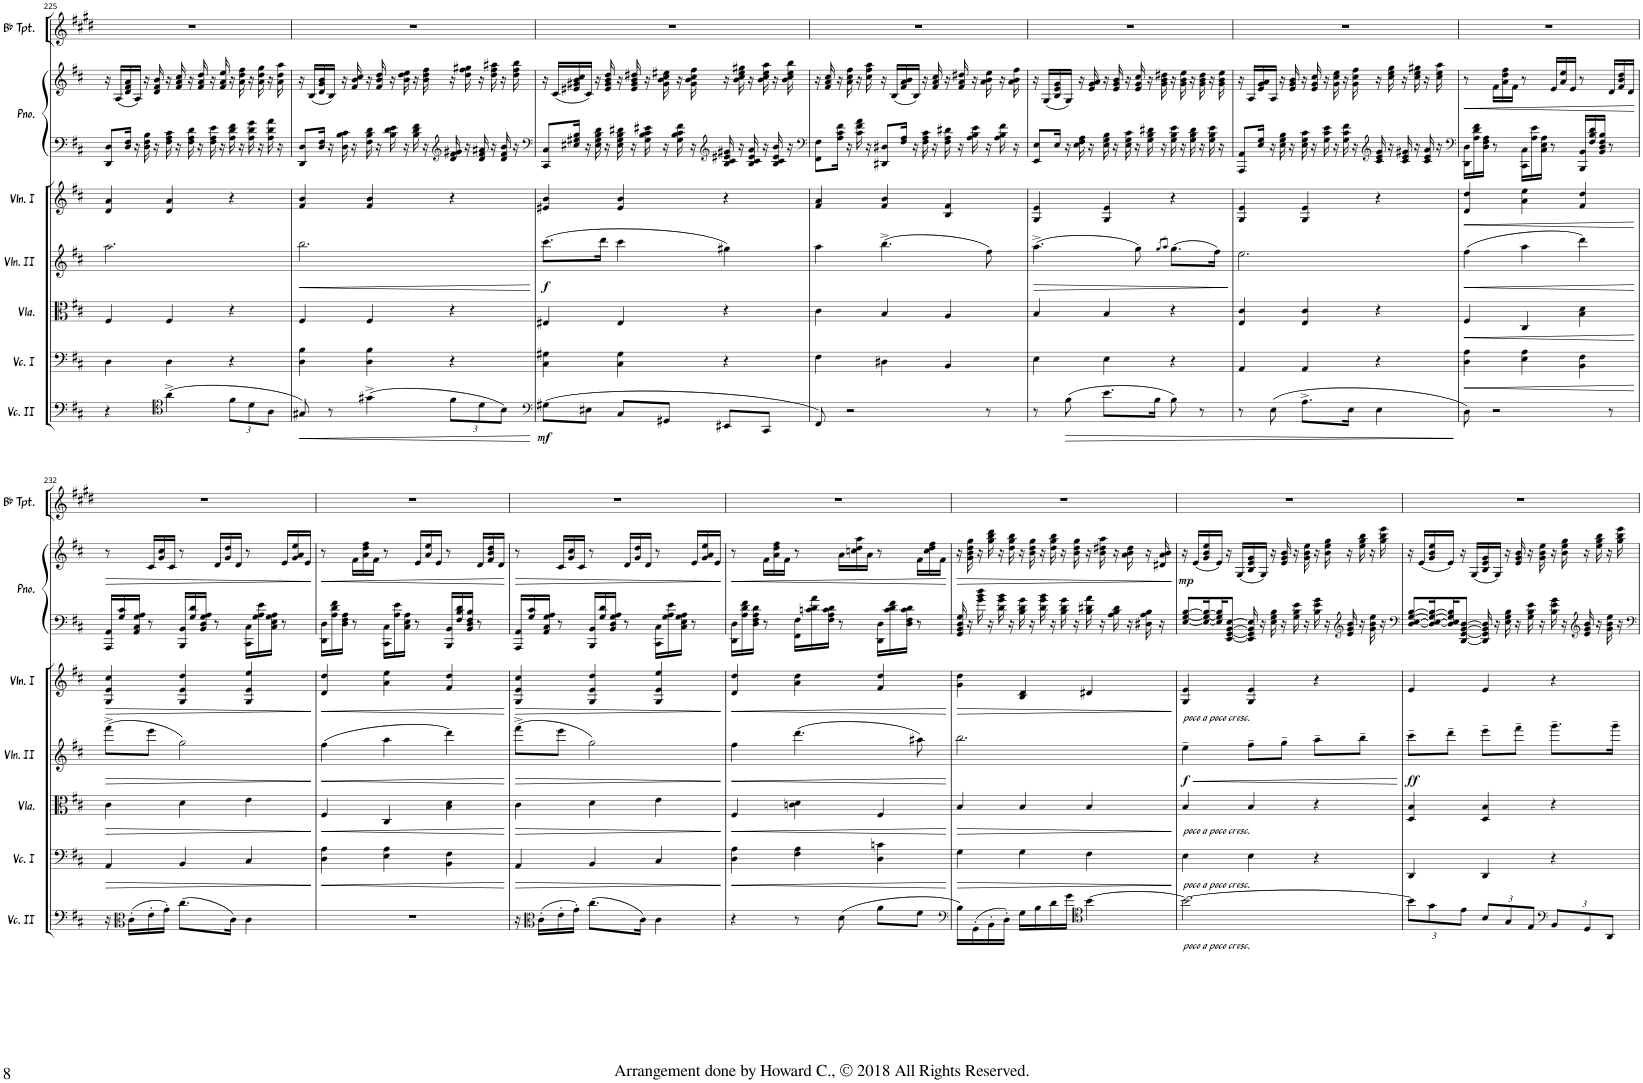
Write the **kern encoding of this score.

**kern	**dynam	**kern	**dynam	**kern	**dynam	**kern	**dynam	**kern	**dynam	**kern	**kern	**dynam	**kern
*part7	*part7	*part6	*part6	*part5	*part5	*part4	*part4	*part3	*part3	*part2	*part2	*part2	*part1
*staff8	*staff8	*staff7	*staff7	*staff6	*staff6	*staff5	*staff5	*staff4	*staff4	*staff3	*staff2	*staff2/3	*staff1
*I"Violoncello II	*	*I"Violoncello I	*	*I"Viola	*	*I"Violin II	*	*I"Violin I	*	*I"Piano	*	*	*I"Bb Trumpet
*I'Vc. II	*	*I'Vc. I	*	*I'Vla.	*	*I'Vln. II	*	*I'Vln. I	*	*I'Pno.	*	*	*I'Bb Tpt.
!!LO:PB:g=z
*clefF4	*	*clefF4	*	*clefC3	*	*clefG2	*	*clefG2	*	*clefF4	*clefG2	*	*clefG2
*	*	*	*	*	*	*	*	*	*	*	*	*	*Trd1c2
*k[f#c#]	*	*k[f#c#]	*	*k[f#c#]	*	*k[f#c#]	*	*k[f#c#]	*	*k[f#c#]	*k[f#c#]	*	*k[f#c#g#d#]
*M3/4	*	*M3/4	*	*M3/4	*	*M3/4	*	*M3/4	*	*M9/8	*M9/8	*	*M3/4
*	*	*	*	*	*	*	*	*	*	*Xbrackettup	*	*	*
=225	=225	=225	=225	=225	=225	=225	=225	=225	=225	=225	=225	=225	=225
4r	.	4D\	.	4F#/	.	2.aa\	.	4d/ 4a/	.	12DD/ 12D/L	24r	.	2.r
.	.	.	.	.	.	.	.	.	.	.	(24A/LL	.	.
.	.	.	.	.	.	.	.	.	.	24D/ 24F#/Jk	24d/ 24f#/ 24a/	.	.
*	*	*	*	*	*	*	*	*	*	*brackettup	*	*	*
.	.	.	.	.	.	.	.	.	.	24r	24A/JJ)	.	.
.	.	.	.	.	.	.	.	.	.	24D\ 24F#\ 24B\	24r	.	.
.	.	.	.	.	.	.	.	.	.	24r	24d/ 24f#/ 24b/	.	.
*clefC4	*	*	*	*	*	*	*	*	*	*	*	*	*
(4a^\	.	4D\	.	4F#/	.	.	.	4d/ 4a/	.	24F#\ 24A\ 24c#\	24r	.	.
.	.	.	.	.	.	.	.	.	.	24r	24f#/ 24a/ 24cc#/	.	.
.	.	.	.	.	.	.	.	.	.	24F#\ 24A\ 24d\	24r	.	.
.	.	.	.	.	.	.	.	.	.	24r	24f#/ 24a/ 24dd/	.	.
.	.	.	.	.	.	.	.	.	.	24F#\ 24A\ 24e\	24r	.	.
.	.	.	.	.	.	.	.	.	.	24r	24f#/ 24a/ 24ee/	.	.
*Xbrackettup	*	*	*	*	*	*	*	*	*	*	*	*	*
12f#\L	.	4r	.	4r	.	.	.	4r	.	24A\ 24d\ 24f#\	24r	.	.
.	.	.	.	.	.	.	.	.	.	24r	24a\ 24dd\ 24ff#\	.	.
12d\	.	.	.	.	.	.	.	.	.	24A\ 24d\ 24g\	24r	.	.
.	.	.	.	.	.	.	.	.	.	24r	24a\ 24dd\ 24gg\	.	.
12A\J	.	.	.	.	.	.	.	.	.	24A\ 24d\ 24a\	24r	.	.
.	.	.	.	.	.	.	.	.	.	24r	24a\ 24dd\ 24aa\	.	.
=226	=226	=226	=226	=226	=226	=226	=226	=226	=226	=226	=226	=226	=226
!	!LO:HP:b	!	!	!	!	!	!LO:HP:b	!	!	!	!	!	!
*	*	*	*	*	*	*	*	*	*	*Xbrackettup	*	*	*
8G#X/)	<	4D\ 4B\	.	4F#/	.	2.bb\	<	4f#/ 4b/	.	12DD/ 12D/L	24r	.	2.r
.	.	.	.	.	.	.	.	.	.	.	(24B/LL	.	.
.	.	.	.	.	.	.	.	.	.	24D/ 24F#/Jk	24d/ 24g/ 24b/	.	.
*	*	*	*	*	*	*	*	*	*	*brackettup	*	*	*
8r	.	.	.	.	.	.	.	.	.	24r	24B/JJ)	.	.
.	.	.	.	.	.	.	.	.	.	24D\ 24B\ 24c#\	24r	.	.
.	.	.	.	.	.	.	.	.	.	24r	24f#/ 24b/ 24cc#/	.	.
(4g#X^\	.	4D\ 4B\	.	4F#/	.	.	.	4f#/ 4b/	.	24F#\ 24B\ 24d\	24r	.	.
.	.	.	.	.	.	.	.	.	.	24r	24f#/ 24b/ 24dd/	.	.
.	.	.	.	.	.	.	.	.	.	24B\ 24d\ 24e\	24r	.	.
.	.	.	.	.	.	.	.	.	.	24r	24b\ 24dd\ 24ee\	.	.
.	.	.	.	.	.	.	.	.	.	24B\ 24d\ 24f#\	24r	.	.
.	.	.	.	.	.	.	.	.	.	24r	24b\ 24dd\ 24ff#\	.	.
*	*	*	*	*	*	*	*	*	*	*clefG2	*	*	*
12f#\L	.	4r	.	4r	.	.	.	4r	.	24d/ 24f#/ 24g#X/	24r	.	.
.	.	.	.	.	.	.	.	.	.	24r	24dd\ 24ff#\ 24gg#X\	.	.
12d\	.	.	.	.	.	.	.	.	.	24d/ 24f#/ 24a#X/	24r	.	.
.	.	.	.	.	.	.	.	.	.	24r	24dd\ 24ff#\ 24aa#X\	.	.
12B\J)	.	.	.	.	.	.	.	.	.	24d/ 24f#/ 24b/	24r	.	.
.	.	.	.	.	.	.	.	.	.	24r	24dd\ 24ff#\ 24bb\	.	.
.	[	.	.	.	.	.	[	.	.	.	.	.	.
=227	=227	=227	=227	=227	=227	=227	=227	=227	=227	=227	=227	=227	=227
*clefF4	*	*	*	*	*	*	*	*	*	*clefF4	*	*	*
*	*	*	*	*	*	*	*	*	*	*Xbrackettup	*	*	*
!	!LO:DY:b	!	!	!	!	!	!LO:DY:b	!	!	!	!	!	!
(8G#X\L	mf	4C#\ 4G#X\	.	4E#X/	.	(8.ccc#\L	f	4e#X/ 4b/	.	12CC#/ 12C#/L	24r	.	2.r
.	.	.	.	.	.	.	.	.	.	.	(24c#/LL	.	.
.	.	.	.	.	.	.	.	.	.	24E#X/ 24G#X/ 24B/Jk	24e#X/ 24g#X/ 24b/ 24cc#/	.	.
*	*	*	*	*	*	*	*	*	*	*brackettup	*	*	*
8E#X\J	.	.	.	.	.	.	.	.	.	24r	24c#/JJ)	.	.
.	.	.	.	.	.	.	.	.	.	24E#\ 24G#\ 24B\ 24d\	24r	.	.
.	.	.	.	.	.	16ddd\Jk	.	.	.	.	.	.	.
.	.	.	.	.	.	.	.	.	.	24r	24e#/ 24g#/ 24b/ 24dd/	.	.
8C#/L	.	4C#\ 4G#\	.	4E#/	.	4ccc#\	.	4e#/ 4b/	.	24E#\ 24G#\ 24B\ 24d#X\	24r	.	.
.	.	.	.	.	.	.	.	.	.	24r	24e#/ 24g#/ 24b/ 24dd#X/	.	.
.	.	.	.	.	.	.	.	.	.	24G#\ 24B\ 24c#\ 24e#X\	24r	.	.
8GG#X/J	.	.	.	.	.	.	.	.	.	24r	24g#\ 24b\ 24cc#\ 24ee#X\	.	.
.	.	.	.	.	.	.	.	.	.	24G#\ 24B\ 24c#\ 24f#\	24r	.	.
.	.	.	.	.	.	.	.	.	.	24r	24g#\ 24b\ 24cc#\ 24ff#\	.	.
*	*	*	*	*	*	*	*	*	*	*clefG2	*	*	*
8EE#X/L	.	4r	.	4r	.	4gg#X\)	.	4r	.	24B/ 24c#/ 24e#X/ 24g#X/	24r	.	.
.	.	.	.	.	.	.	.	.	.	24r	24b\ 24cc#\ 24ee#\ 24gg#X\	.	.
.	.	.	.	.	.	.	.	.	.	24B/ 24c#/ 24e#/ 24a/	24r	.	.
8CC#/J	.	.	.	.	.	.	.	.	.	24r	24b\ 24cc#\ 24ee#\ 24aa\	.	.
.	.	.	.	.	.	.	.	.	.	24B/ 24c#/ 24e#/ 24b/	24r	.	.
.	.	.	.	.	.	.	.	.	.	24r	24b\ 24cc#\ 24ee#\ 24bb\	.	.
=228	=228	=228	=228	=228	=228	=228	=228	=228	=228	=228	=228	=228	=228
*	*	*	*	*	*	*	*	*	*	*clefF4	*	*	*
*	*	*	*	*	*	*	*	*	*	*Xbrackettup	*	*	*
8FF#/)	.	4F#\	.	4c#\	.	4aa\	.	4f#/ 4a/	.	12FF#\ 12F#\L	24r	.	2.r
.	.	.	.	.	.	.	.	.	.	.	24f#/ 24a/ 24cc#/	.	.
.	.	.	.	.	.	.	.	.	.	24A\ 24c#\ 24f#\Jk	24r	.	.
*	*	*	*	*	*	*	*	*	*	*brackettup	*	*	*
2r	.	.	.	.	.	.	.	.	.	24r	24a\ 24cc#\ 24ff#\	.	.
.	.	.	.	.	.	.	.	.	.	24c#\ 24f#\ 24a\	24r	.	.
.	.	.	.	.	.	.	.	.	.	24r	24cc#\ 24ff#\ 24aa\	.	.
*	*	*	*	*	*	*	*	*	*	*Xbrackettup	*	*	*
.	.	4D#X\	.	4B/	.	(4.bb^\	.	4f#/ 4b/	.	12DD#X/ 12D#X/L	24r	.	.
.	.	.	.	.	.	.	.	.	.	.	(24B/LL	.	.
.	.	.	.	.	.	.	.	.	.	24F#/ 24A/Jk	24f#/ 24a/ 24b/	.	.
*	*	*	*	*	*	*	*	*	*	*brackettup	*	*	*
.	.	.	.	.	.	.	.	.	.	24r	24B/JJ)	.	.
.	.	.	.	.	.	.	.	.	.	24F#\ 24A\ 24c#\	24r	.	.
.	.	.	.	.	.	.	.	.	.	24r	24f#/ 24a/ 24cc#/	.	.
.	.	4BB/	.	4A/	.	.	.	4B/ 4f#/	.	24F#\ 24A\ 24d#X\	24r	.	.
.	.	.	.	.	.	.	.	.	.	24r	24f#/ 24a/ 24dd#X/	.	.
.	.	.	.	.	.	.	.	.	.	24A\ 24B\ 24e\	24r	.	.
8r	.	.	.	.	.	8ff#\)	.	.	.	24r	24a\ 24b\ 24ee\	.	.
.	.	.	.	.	.	.	.	.	.	24A\ 24B\ 24f#\	24r	.	.
.	.	.	.	.	.	.	.	.	.	24r	24a\ 24b\ 24ff#\	.	.
=229	=229	=229	=229	=229	=229	=229	=229	=229	=229	=229	=229	=229	=229
!	!	!	!	!	!	!	!LO:HP:b	!	!	!	!	!	!
*	*	*	*	*	*	*	*	*	*	*Xbrackettup	*	*	*
8r	.	4E\	.	4B/	.	(4.aa^\	>	4G/ 4e/	.	12EE/ 12E/L	24r	.	2.r
.	.	.	.	.	.	.	.	.	.	.	(24G/LL	.	.
.	.	.	.	.	.	.	.	.	.	24E/Jk	24B/ 24e/ 24g/	.	.
!	!LO:HP:b	!	!	!	!	!	!	!	!	!	!	!	!
*	*	*	*	*	*	*	*	*	*	*brackettup	*	*	*
(8B\	>	.	.	.	.	.	.	.	.	24r	24G/JJ)	.	.
.	.	.	.	.	.	.	.	.	.	24E\ 24F#\ 24A\	24r	.	.
.	.	.	.	.	.	.	.	.	.	24r	24e/ 24g/ 24a/	.	.
8.e\L	.	4E\	.	4B/	.	.	.	4G/ 4e/	.	24E\ 24G\ 24B\	24r	.	.
.	.	.	.	.	.	.	.	.	.	24r	24e/ 24g/ 24b/	.	.
.	.	.	.	.	.	.	.	.	.	24E\ 24G\ 24c#\	24r	.	.
.	.	.	.	.	.	8gg\)	.	.	.	24r	24e/ 24g/ 24cc#/	.	.
.	.	.	.	.	.	.	.	.	.	24G\ 24B\ 24d#X\	24r	.	.
16B\Jk	.	.	.	.	.	.	.	.	.	.	.	.	.
.	.	.	.	.	.	.	.	.	.	24r	24g\ 24b\ 24dd#X\	.	.
.	.	.	.	.	.	8qgg/L	.	.	.	.	.	.	.
.	.	.	.	.	.	8qaa/J	.	.	.	.	.	.	.
8B\)	.	4r	.	4r	.	(8.gg\L	.	4r	.	24G\ 24B\ 24e\	24r	.	.
.	.	.	.	.	.	.	.	.	.	24r	24g\ 24b\ 24ee\	.	.
.	.	.	.	.	.	.	.	.	.	24G\ 24B\ 24d#\	24r	.	.
8r	.	.	.	.	.	.	.	.	.	24r	24g\ 24b\ 24dd#\	.	.
.	.	.	.	.	.	.	.	.	.	24G\ 24B\ 24e\	24r	.	.
.	.	.	.	.	.	16ff#\Jk)	.	.	.	.	.	.	.
.	.	.	.	.	.	.	.	.	.	24r	24g\ 24b\ 24ee\	.	.
.	.	.	.	.	.	.	]	.	.	.	.	.	.
=230	=230	=230	=230	=230	=230	=230	=230	=230	=230	=230	=230	=230	=230
*	*	*	*	*	*	*	*	*	*	*Xbrackettup	*	*	*
8r	.	4AA/	.	4E/ 4c#/	.	2.ee\	.	4G/ 4e/	.	12AAA/ 12AA/L	24r	.	2.r
.	.	.	.	.	.	.	.	.	.	.	24A/LL	.	.
.	.	.	.	.	.	.	.	.	.	24E/ 24G/Jk	24e/ 24g/ 24a/	.	.
*	*	*	*	*	*	*	*	*	*	*brackettup	*	*	*
(8E\	.	.	.	.	.	.	.	.	.	24r	24A/JJ	.	.
.	.	.	.	.	.	.	.	.	.	24E\ 24G\ 24B\	24r	.	.
.	.	.	.	.	.	.	.	.	.	24r	24e/ 24g/ 24b/	.	.
8.A^\L	.	4AA/	.	4E/ 4c#/	.	.	.	4G/ 4e/	.	24E\ 24G\ 24c#\	24r	.	.
.	.	.	.	.	.	.	.	.	.	24r	24e/ 24g/ 24cc#/	.	.
.	.	.	.	.	.	.	.	.	.	24G\ 24c#\ 24e\	24r	.	.
.	.	.	.	.	.	.	.	.	.	24r	24g\ 24cc#\ 24ee\	.	.
.	.	.	.	.	.	.	.	.	.	24G\ 24c#\ 24f#\	24r	.	.
16E\Jk	.	.	.	.	.	.	.	.	.	.	.	.	.
.	.	.	.	.	.	.	.	.	.	24r	24g\ 24cc#\ 24ff#\	.	.
*	*	*	*	*	*	*	*	*	*	*clefG2	*	*	*
4E\	.	4r	.	4r	.	.	.	4r	.	24c#/ 24e/ 24g/	24r	.	.
.	.	.	.	.	.	.	.	.	.	24r	24cc#\ 24ee\ 24gg\	.	.
.	.	.	.	.	.	.	.	.	.	24c#/ 24e/ 24g#X/	24r	.	.
.	.	.	.	.	.	.	.	.	.	24r	24cc#\ 24ee\ 24gg#X\	.	.
.	.	.	.	.	.	.	.	.	.	24c#/ 24e/ 24a/	24r	.	.
.	.	.	.	.	.	.	.	.	.	24r	24cc#\ 24ee\ 24aa\	.	.
.	]	.	.	.	.	.	.	.	.	.	.	.	.
=231	=231	=231	=231	=231	=231	=231	=231	=231	=231	=231	=231	=231	=231
*	*	*	*	*	*	*	*	*	*	*clefF4	*	*	*
!	!	!	!LO:HP:b	!	!LO:HP:b	!	!LO:HP:b	!	!LO:HP:b	!	!	!	!
*	*	*	*	*	*	*	*	*	*	*Xbrackettup	*	*	*
!	!	!	!	!	!	!	!	!	!	!	!	!LO:HP:b	!
8D\)	.	4D\ 4A\	<	4F#/	<	(4ff#\	<	4d/ 4dd/	<	24DD\ 24D\LL	8r	<	2.r
.	.	.	.	.	.	.	.	.	.	24A\ 24d\ 24f#\	.	.	.
.	.	.	.	.	.	.	.	.	.	24D\ 24F#\ 24A\JJ	.	.	.
*	*	*	*	*	*	*	*	*	*	*	*Xbrackettup	*	*
2r	.	.	.	.	.	.	.	.	.	8r	24f#\LL	.	.
.	.	.	.	.	.	.	.	.	.	.	24a\ 24dd\ 24ff#\	.	.
.	.	.	.	.	.	.	.	.	.	.	24f#\JJ	.	.
.	.	4E\ 4A\	.	4C#/	.	4aa\	.	4a\ 4ee\	.	24CC#\ 24C#\LL	8r	.	.
.	.	.	.	.	.	.	.	.	.	24A\ 24e\	.	.	.
.	.	.	.	.	.	.	.	.	.	24C#\ 24E\ 24A\JJ	.	.	.
.	.	.	.	.	.	.	.	.	.	8r	24e/LL	.	.
.	.	.	.	.	.	.	.	.	.	.	24a/ 24ee/	.	.
.	.	.	.	.	.	.	.	.	.	.	24e/JJ	.	.
.	.	4BB\ 4F#\	.	4B\ 4d\	.	4ddd\)	.	4f#/ 4dd/	.	24BBB/ 24BB/LL	8r	.	.
.	.	.	.	.	.	.	.	.	.	24F#/ 24B/ 24d/	.	.	.
.	.	.	.	.	.	.	.	.	.	24BB/ 24D/ 24F#/ 24B/JJ	.	.	.
8r	.	.	.	.	.	.	.	.	.	8r	24d/LL	.	.
.	.	.	.	.	.	.	.	.	.	.	24f#/ 24b/ 24dd/	.	.
.	.	.	.	.	.	.	.	.	.	.	24d/JJ	.	.
.	.	.	[	.	[	.	[	.	[	.	.	[	.
!!LO:LB:g=z
=232	=232	=232	=232	=232	=232	=232	=232	=232	=232	=232	=232	=232	=232
!	!	!	!LO:HP:b	!	!LO:HP:b	!	!LO:HP:b	!	!LO:HP:b	!	!	!LO:HP:b	!
16r	.	4AA/	>	4c#\	>	(8fff#^\L	>	4G/ 4e/ 4cc#/	>	24AAA/ 24AA/LL	8r	>	2.r
.	.	.	.	.	.	.	.	.	.	24G/ 24c#/	.	.	.
*clefC3	*	*	*	*	*	*	*	*	*	*	*	*	*
(16c#'\LL	.	.	.	.	.	.	.	.	.	.	.	.	.
.	.	.	.	.	.	.	.	.	.	24AA/ 24C#/ 24G/ 24A/JJ	.	.	.
16e'\	.	.	.	.	.	8eee\J	.	.	.	8r	24c#/LL	.	.
.	.	.	.	.	.	.	.	.	.	.	24g/ 24cc#/	.	.
16g'\JJ)	.	.	.	.	.	.	.	.	.	.	.	.	.
.	.	.	.	.	.	.	.	.	.	.	24c#/JJ	.	.
(8.cc#\L	.	4BB/	.	4d\	.	2gg\)	.	4G/ 4e/ 4dd/	.	24BBB/ 24BB/LL	8r	.	.
.	.	.	.	.	.	.	.	.	.	24G/ 24d/	.	.	.
.	.	.	.	.	.	.	.	.	.	24BB/ 24D/ 24G/ 24A/JJ	.	.	.
.	.	.	.	.	.	.	.	.	.	8r	24d/LL	.	.
.	.	.	.	.	.	.	.	.	.	.	24g/ 24dd/	.	.
16c#\Jk)	.	.	.	.	.	.	.	.	.	.	.	.	.
.	.	.	.	.	.	.	.	.	.	.	24d/JJ	.	.
4c#\	.	4C#/	.	4e\	.	.	.	4G/ 4e/ 4ee/	.	24CC#\ 24C#\LL	8r	.	.
.	.	.	.	.	.	.	.	.	.	24G\ 24A\ 24e\	.	.	.
.	.	.	.	.	.	.	.	.	.	24C#\ 24E\ 24G\ 24A\JJ	.	.	.
.	.	.	.	.	.	.	.	.	.	8r	24e/LL	.	.
.	.	.	.	.	.	.	.	.	.	.	24g/ 24a/ 24ee/	.	.
.	.	.	.	.	.	.	.	.	.	.	24e/JJ	.	.
.	.	.	]	.	]	.	]	.	]	.	.	]	.
=233	=233	=233	=233	=233	=233	=233	=233	=233	=233	=233	=233	=233	=233
!	!	!	!LO:HP:b	!	!LO:HP:b	!	!LO:HP:b	!	!LO:HP:b	!	!	!LO:HP:b	!
2.r	.	4D\ 4A\	<	4F#/	<	(4ff#\	<	4d/ 4dd/	<	24DD\ 24D\LL	8r	<	2.r
.	.	.	.	.	.	.	.	.	.	24A\ 24d\ 24f#\	.	.	.
.	.	.	.	.	.	.	.	.	.	24D\ 24F#\ 24A\JJ	.	.	.
.	.	.	.	.	.	.	.	.	.	8r	24f#\LL	.	.
.	.	.	.	.	.	.	.	.	.	.	24a\ 24dd\ 24ff#\	.	.
.	.	.	.	.	.	.	.	.	.	.	24f#\JJ	.	.
.	.	4E\ 4A\	.	4C#/	.	4aa\	.	4a\ 4ee\	.	24CC#\ 24C#\LL	8r	.	.
.	.	.	.	.	.	.	.	.	.	24A\ 24e\	.	.	.
.	.	.	.	.	.	.	.	.	.	24C#\ 24E\ 24A\JJ	.	.	.
.	.	.	.	.	.	.	.	.	.	8r	24e/LL	.	.
.	.	.	.	.	.	.	.	.	.	.	24a/ 24ee/	.	.
.	.	.	.	.	.	.	.	.	.	.	24e/JJ	.	.
.	.	4BB\ 4F#\	.	4B\ 4d\	.	4ddd\)	.	4f#/ 4dd/	.	24BBB/ 24BB/LL	8r	.	.
.	.	.	.	.	.	.	.	.	.	24F#/ 24B/ 24d/	.	.	.
.	.	.	.	.	.	.	.	.	.	24BB/ 24D/ 24F#/ 24B/JJ	.	.	.
.	.	.	.	.	.	.	.	.	.	8r	24d/LL	.	.
.	.	.	.	.	.	.	.	.	.	.	24f#/ 24b/ 24dd/	.	.
.	.	.	.	.	.	.	.	.	.	.	24d/JJ	.	.
.	.	.	[	.	[	.	[	.	[	.	.	[	.
=234	=234	=234	=234	=234	=234	=234	=234	=234	=234	=234	=234	=234	=234
!	!	!	!LO:HP:b	!	!LO:HP:b	!	!LO:HP:b	!	!LO:HP:b	!	!	!LO:HP:b	!
16r	.	4AA/	>	4c#\	>	(8fff#^\L	>	4G/ 4e/ 4cc#/	>	24AAA/ 24AA/LL	8r	>	2.r
.	.	.	.	.	.	.	.	.	.	24G/ 24c#/	.	.	.
*clefC3	*	*	*	*	*	*	*	*	*	*	*	*	*
(16c#'\LL	.	.	.	.	.	.	.	.	.	.	.	.	.
.	.	.	.	.	.	.	.	.	.	24AA/ 24C#/ 24G/ 24A/JJ	.	.	.
16e'\	.	.	.	.	.	8eee\J	.	.	.	8r	24c#/LL	.	.
.	.	.	.	.	.	.	.	.	.	.	24g/ 24cc#/	.	.
16g'\JJ)	.	.	.	.	.	.	.	.	.	.	.	.	.
.	.	.	.	.	.	.	.	.	.	.	24c#/JJ	.	.
(8.cc#\L	.	4BB/	.	4d\	.	2gg\)	.	4G/ 4e/ 4dd/	.	24BBB/ 24BB/LL	8r	.	.
.	.	.	.	.	.	.	.	.	.	24G/ 24d/	.	.	.
.	.	.	.	.	.	.	.	.	.	24BB/ 24D/ 24G/ 24A/JJ	.	.	.
.	.	.	.	.	.	.	.	.	.	8r	24d/LL	.	.
.	.	.	.	.	.	.	.	.	.	.	24g/ 24dd/	.	.
16c#\Jk)	.	.	.	.	.	.	.	.	.	.	.	.	.
.	.	.	.	.	.	.	.	.	.	.	24d/JJ	.	.
4c#\	.	4C#/	.	4e\	.	.	.	4G/ 4e/ 4ee/	.	24CC#\ 24C#\LL	8r	.	.
.	.	.	.	.	.	.	.	.	.	24G\ 24A\ 24e\	.	.	.
.	.	.	.	.	.	.	.	.	.	24C#\ 24E\ 24G\ 24A\JJ	.	.	.
.	.	.	.	.	.	.	.	.	.	8r	24e/LL	.	.
.	.	.	.	.	.	.	.	.	.	.	24g/ 24a/ 24ee/	.	.
.	.	.	.	.	.	.	.	.	.	.	24e/JJ	.	.
.	.	.	]	.	]	.	]	.	]	.	.	]	.
=235	=235	=235	=235	=235	=235	=235	=235	=235	=235	=235	=235	=235	=235
!	!	!	!LO:HP:b	!	!LO:HP:b	!	!LO:HP:b	!	!LO:HP:b	!	!	!LO:HP:b	!
4r	.	4D\ 4A\	<	4F#/	<	4ff#\	<	4d/ 4dd/	<	24DD\ 24D\LL	8r	<	2.r
.	.	.	.	.	.	.	.	.	.	24A\ 24d\ 24f#\	.	.	.
.	.	.	.	.	.	.	.	.	.	24D\ 24F#\ 24A\ 24d\JJ	.	.	.
.	.	.	.	.	.	.	.	.	.	8r	24f#\LL	.	.
.	.	.	.	.	.	.	.	.	.	.	24a\ 24dd\ 24ff#\	.	.
.	.	.	.	.	.	.	.	.	.	.	24f#\JJ	.	.
8r	.	4F#\ 4A\	.	4cn\ 4d\	.	(4.ddd\	.	4a\ 4dd\	.	24FF#\ 24F#\LL	8r	.	.
.	.	.	.	.	.	.	.	.	.	24cn\ 24d\ 24a\	.	.	.
.	.	.	.	.	.	.	.	.	.	24F#\ 24A\ 24c\ 24d\JJ	.	.	.
(8d\	.	.	.	.	.	.	.	.	.	8r	24a\LL	.	.
.	.	.	.	.	.	.	.	.	.	.	24ccn\ 24dd\ 24aa\	.	.
.	.	.	.	.	.	.	.	.	.	.	24a\JJ	.	.
8a\L	.	4D\ 4cn\	.	4F#/	.	.	.	4f#/ 4dd/	.	24DD\ 24D\LL	8r	.	.
.	.	.	.	.	.	.	.	.	.	24c\ 24d\ 24f#\	.	.	.
.	.	.	.	.	.	.	.	.	.	24D\ 24F#\ 24c\ 24d\JJ	.	.	.
8f#\J	.	.	.	.	.	8aa#X\)	.	.	.	8r	24f#\LL	.	.
.	.	.	.	.	.	.	.	.	.	.	24cc\ 24dd\ 24ff#\	.	.
.	.	.	.	.	.	.	.	.	.	.	24f#\JJ	.	.
.	.	.	[	.	[	.	[	.	[	.	.	[	.
=236	=236	=236	=236	=236	=236	=236	=236	=236	=236	=236	=236	=236	=236
*clefF4	*	*	*	*	*	*	*	*	*	*	*	*	*
!	!	!	!LO:HP:b	!	!LO:HP:b	!	!	!	!LO:HP:b	!	!	!	!
*	*	*	*	*	*	*	*	*	*	*brackettup	*brackettup	*	*
!	!	!	!	!	!	!	!	!	!	!	!	!LO:HP:b	!
16B\LL)	.	4G\	>	4B/	>	2.bb\	.	4g\ 4dd\	>	24GG/ 24BB/ 24D/ 24G/	24r	>	2.r
.	.	.	.	.	.	.	.	.	.	24r	24g\ 24b\ 24dd\ 24gg\	.	.
(16GG'\	.	.	.	.	.	.	.	.	.	.	.	.	.
.	.	.	.	.	.	.	.	.	.	24g\ 24b\ 24dd\	24r	.	.
16BB'\	.	.	.	.	.	.	.	.	.	24r	24gg\ 24bb\ 24ddd\	.	.
.	.	.	.	.	.	.	.	.	.	24d\ 24g\ 24b\	24r	.	.
16D'\JJ)	.	.	.	.	.	.	.	.	.	.	.	.	.
.	.	.	.	.	.	.	.	.	.	24r	24dd\ 24gg\ 24bb\	.	.
16G\LL	.	4G\	.	4B/	.	.	.	4B/ 4d/	.	24B\ 24d\ 24g\	24r	.	.
.	.	.	.	.	.	.	.	.	.	24r	24b\ 24dd\ 24gg\	.	.
16B\	.	.	.	.	.	.	.	.	.	.	.	.	.
.	.	.	.	.	.	.	.	.	.	24d\ 24g\ 24b\	24r	.	.
16d\	.	.	.	.	.	.	.	.	.	24r	24dd\ 24gg\ 24bb\	.	.
.	.	.	.	.	.	.	.	.	.	24B\ 24d\ 24g\	24r	.	.
16g\JJ	.	.	.	.	.	.	.	.	.	.	.	.	.
.	.	.	.	.	.	.	.	.	.	24r	24b\ 24dd\ 24gg\	.	.
*clefC4	*	*	*	*	*	*	*	*	*	*	*	*	*
[4b\	.	4F#\	.	4B/	.	.	.	4d#X/	.	24B\ 24d#X\ 24a\	24r	.	.
.	.	.	.	.	.	.	.	.	.	24r	24b\ 24dd#X\ 24aa\	.	.
.	.	.	.	.	.	.	.	.	.	24A\ 24B\ 24d#\	24r	.	.
.	.	.	.	.	.	.	.	.	.	24r	24a\ 24b\ 24dd#\	.	.
.	.	.	.	.	.	.	.	.	.	24D#X\ 24A\ 24B\	24r	.	.
.	.	.	.	.	.	.	.	.	.	24r	24d#X/ 24a/ 24b/	.	.
.	.	.	]	.	]	.	.	.	]	.	.	]	.
=237	=237	=237	=237	=237	=237	=237	=237	=237	=237	=237	=237	=237	=237
!	!	!	!	!	!	!	!	!LO:TX:a:i:t=poco a poco cresc.	!	!	!	!	!
!	!	!	!	!LO:TX:a:i:t=poco a poco cresc.	!	!	!	!	!	!	!	!	!
!	!	!LO:TX:a:i:t=poco a poco cresc.	!	!	!	!	!	!	!	!	!	!	!
!LO:TX:a:i:t=poco a poco cresc.	!	!	!	!	!	!	!	!	!	!	!	!	!
!	!	!	!	!	!	!	!LO:HP:b	!	!	!	!	!	!
!	!	!	!	!	!	!	!LO:DY:n=1:b	!	!	!	!	!LO:DY:b	!
2.b\_	.	4E\	.	4B/	.	4ee~\	< f	4G/ 4e/	.	[8E/ [8G/ [8B/L	24r	mp	2.r
.	.	.	.	.	.	.	.	.	.	.	(24e/LL	.	.
.	.	.	.	.	.	.	.	.	.	.	24g/ 24b/ 24ee/	.	.
.	.	.	.	.	.	.	.	.	.	24E/] 24G/] 24B/]J	24e/JJ)	.	.
.	.	.	.	.	.	.	.	.	.	[8EE/ [8GG/ [8BB/ [8E/J	24r	.	.
.	.	.	.	.	.	.	.	.	.	.	(24G/LL	.	.
.	.	4E\	.	4B/	.	8ff#~\L	.	4G/ 4e/	.	.	24B/ 24e/ 24g/	.	.
.	.	.	.	.	.	.	.	.	.	24r	24G/JJ)	.	.
.	.	.	.	.	.	.	.	.	.	24E\ 24G\ 24B\	24r	.	.
.	.	.	.	.	.	8gg~\J	.	.	.	24r	24e/ 24g/ 24b/	.	.
.	.	.	.	.	.	.	.	.	.	24G\ 24B\ 24e\	24r	.	.
.	.	.	.	.	.	.	.	.	.	24r	24g\ 24b\ 24ee\	.	.
.	.	4r	.	4r	.	8aa~\L	.	4r	.	24B\ 24e\ 24g\	24r	.	.
.	.	.	.	.	.	.	.	.	.	24r	24b\ 24ee\ 24gg\	.	.
*	*	*	*	*	*	*	*	*	*	*clefG2	*	*	*
.	.	.	.	.	.	.	.	.	.	24e/ 24g/ 24b/	24r	.	.
.	.	.	.	.	.	8bb~\J	.	.	.	24r	24ee\ 24gg\ 24bb\	.	.
.	.	.	.	.	.	.	.	.	.	24g\ 24b\ 24ee\	24r	.	.
.	.	.	.	.	.	.	.	.	.	24r	24gg\ 24bb\ 24eee\	.	.
.	.	.	.	.	.	.	[	.	.	.	.	.	.
=238	=238	=238	=238	=238	=238	=238	=238	=238	=238	=238	=238	=238	=238
*	*	*	*	*	*	*	*	*	*	*clefF4	*	*	*
!	!	!	!	!	!	!	!LO:DY:b	!	!	!	!	!	!
12b\L]	.	4DD/	.	4D/ 4B/	.	8ccc#~\L	ff	4e/	.	[8D/ [8E/ [8G/ [8B/L	24r	.	2.r
.	.	.	.	.	.	.	.	.	.	.	(24e/LL	.	.
12g\	.	.	.	.	.	.	.	.	.	.	24g/ 24b/ 24ee/	.	.
.	.	.	.	.	.	8ddd~\J	.	.	.	24D/] 24E/] 24G/] 24B/]J	24e/JJ)	.	.
12e\J	.	.	.	.	.	.	.	.	.	[8DD/ [8GG/ [8BB/ [8D/J	24r	.	.
.	.	.	.	.	.	.	.	.	.	.	(24G/LL	.	.
12B/L	.	4DD/	.	4D/ 4B/	.	8eee~\L	.	4e/	.	.	24B/ 24e/ 24g/	.	.
.	.	.	.	.	.	.	.	.	.	24r	24G/JJ)	.	.
12G/	.	.	.	.	.	.	.	.	.	24E\ 24G\ 24B\	24r	.	.
.	.	.	.	.	.	8fff#~\J	.	.	.	24r	24e/ 24g/ 24b/	.	.
12E/J	.	.	.	.	.	.	.	.	.	24G\ 24B\ 24e\	24r	.	.
.	.	.	.	.	.	.	.	.	.	24r	24g\ 24b\ 24ee\	.	.
*clefF4	*	*	*	*	*	*	*	*	*	*	*	*	*
12BB/L	.	4r	.	4r	.	8.ggg~\L	.	4r	.	24B\ 24e\ 24g\	24r	.	.
.	.	.	.	.	.	.	.	.	.	24r	24b\ 24ee\ 24gg\	.	.
*	*	*	*	*	*	*	*	*	*	*clefG2	*	*	*
12GG/	.	.	.	.	.	.	.	.	.	24e/ 24g/ 24b/	24r	.	.
.	.	.	.	.	.	.	.	.	.	24r	24ee\ 24gg\ 24bb\	.	.
12DD/J	.	.	.	.	.	.	.	.	.	24g\ 24b\ 24ee\	24r	.	.
.	.	.	.	.	.	16ggg~\Jk	.	.	.	.	.	.	.
.	.	.	.	.	.	.	.	.	.	24r	24gg\ 24bb\ 24eee\	.	.
=	=	=	=	=	=	=	=	=	=	=	=	=	=
*-	*-	*-	*-	*-	*-	*-	*-	*-	*-	*-	*-	*-	*-
